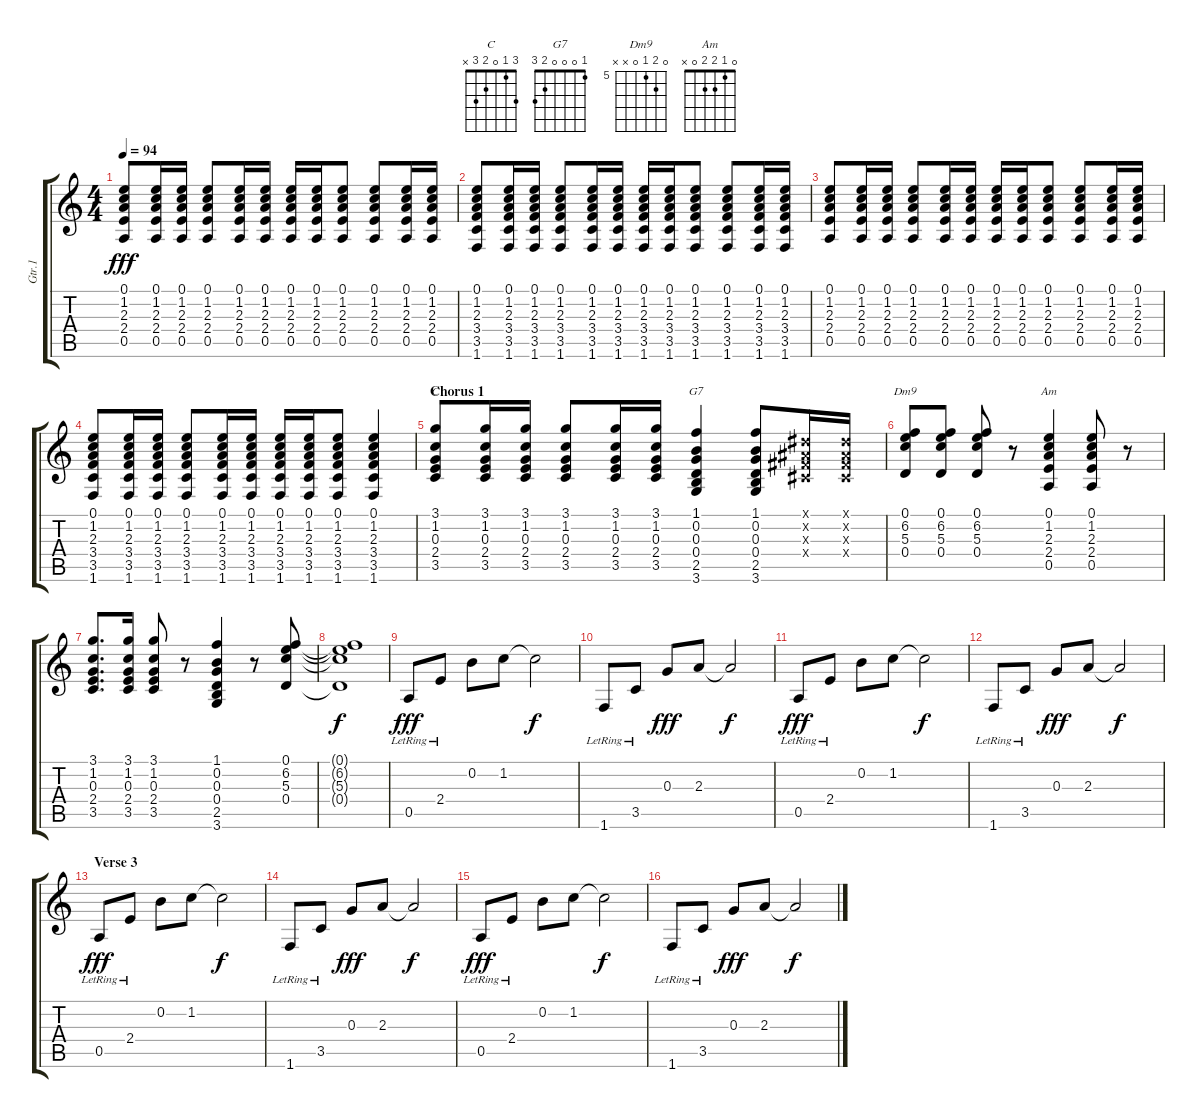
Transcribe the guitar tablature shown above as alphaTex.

\track ("Gtr.1 " "Gtr.1 ") {instrument electricguitarclean}
\staff {score tabs}
\tuning (E4 B3 G3 D3 A2 E2) {hide}
\chord ("C" 3 1 0 2 3 x)
\chord ("G7" 1 0 0 0 2 3)
\chord ("Dm9" 0 6 5 0 x x) {firstfret 5}
\chord ("Am" 0 1 2 2 0 x)
\ts (4 4)
\tempo 94
\clef g2
\ks c
(0.1 1.2 2.3 2.4 0.5).8{dy fff} (0.1 1.2 2.3 2.4 0.5).16 (0.1 1.2 2.3 2.4 0.5).16 (0.1 1.2 2.3 2.4 0.5).8 (0.1 1.2 2.3 2.4 0.5).16 (0.1 1.2 2.3 2.4 0.5).16 (0.1 1.2 2.3 2.4 0.5).16 (0.1 1.2 2.3 2.4 0.5).16 (0.1 1.2 2.3 2.4 0.5).8 (0.1 1.2 2.3 2.4 0.5).8 (0.1 1.2 2.3 2.4 0.5).16 (0.1 1.2 2.3 2.4 0.5).16 |
(0.1 1.2 2.3 3.4 3.5 1.6).8 (0.1 1.2 2.3 3.4 3.5 1.6).16 (0.1 1.2 2.3 3.4 3.5 1.6).16 (0.1 1.2 2.3 3.4 3.5 1.6).8 (0.1 1.2 2.3 3.4 3.5 1.6).16 (0.1 1.2 2.3 3.4 3.5 1.6).16 (0.1 1.2 2.3 3.4 3.5 1.6).16 (0.1 1.2 2.3 3.4 3.5 1.6).16 (0.1 1.2 2.3 3.4 3.5 1.6).8 (0.1 1.2 2.3 3.4 3.5 1.6).8 (0.1 1.2 2.3 3.4 3.5 1.6).16 (0.1 1.2 2.3 3.4 3.5 1.6).16 |
(0.1 1.2 2.3 2.4 0.5).8 (0.1 1.2 2.3 2.4 0.5).16 (0.1 1.2 2.3 2.4 0.5).16 (0.1 1.2 2.3 2.4 0.5).8 (0.1 1.2 2.3 2.4 0.5).16 (0.1 1.2 2.3 2.4 0.5).16 (0.1 1.2 2.3 2.4 0.5).16 (0.1 1.2 2.3 2.4 0.5).16 (0.1 1.2 2.3 2.4 0.5).8 (0.1 1.2 2.3 2.4 0.5).8 (0.1 1.2 2.3 2.4 0.5).16 (0.1 1.2 2.3 2.4 0.5).16 |
(0.1 1.2 2.3 3.4 3.5 1.6).8 (0.1 1.2 2.3 3.4 3.5 1.6).16 (0.1 1.2 2.3 3.4 3.5 1.6).16 (0.1 1.2 2.3 3.4 3.5 1.6).8 (0.1 1.2 2.3 3.4 3.5 1.6).16 (0.1 1.2 2.3 3.4 3.5 1.6).16 (0.1 1.2 2.3 3.4 3.5 1.6).16 (0.1 1.2 2.3 3.4 3.5 1.6).16 (0.1 1.2 2.3 3.4 3.5 1.6).8 (0.1 1.2 2.3 3.4 3.5 1.6).4 |
\section ("" "Chorus 1")
(3.1 1.2 0.3 2.4 3.5).8{ch "C"} (3.1 1.2 0.3 2.4 3.5).16 (3.1 1.2 0.3 2.4 3.5).16 (3.1 1.2 0.3 2.4 3.5).8 (3.1 1.2 0.3 2.4 3.5).16 (3.1 1.2 0.3 2.4 3.5).16 (1.1 0.2 0.3 0.4 2.5 3.6).4{ch "G7"} (1.1 0.2 0.3 0.4 2.5 3.6).8 (-1.1{x} -1.2{x} -1.3{x} -1.4{x}).16 (-1.1{x} -1.2{x} -1.3{x} -1.4{x}).16 |
(0.1 6.2 5.3 0.4).8{ch "Dm9"} (0.1 6.2 5.3 0.4).8 (0.1 6.2 5.3 0.4).8 r.8 (0.1 1.2 2.3 2.4 0.5).4{ch "Am"} (0.1 1.2 2.3 2.4 0.5).8 r.8 |
(3.1 1.2 0.3 2.4 3.5).8{d} (3.1 1.2 0.3 2.4 3.5).16 (3.1 1.2 0.3 2.4 3.5).8 r.8 (1.1 0.2 0.3 0.4 2.5 3.6).4 r.8 (0.1 6.2 5.3 0.4).8 |
(0.1{t} 6.2{t} 5.3{t} 0.4{t}).1{dy f} |
0.5{lr}.8{dy fff} 2.4{lr}.8 0.2.8 1.2.8 1.2{t}.2{dy f} |
1.6{lr}.8 3.5{lr}.8 0.3.8{dy fff} 2.3.8 2.3{t}.2{dy f} |
0.5{lr}.8{dy fff} 2.4{lr}.8 0.2.8 1.2.8 1.2{t}.2{dy f} |
1.6{lr}.8 3.5{lr}.8 0.3.8{dy fff} 2.3.8 2.3{t}.2{dy f} |
\section ("" "Verse 3")
0.5{lr}.8{dy fff} 2.4{lr}.8 0.2.8 1.2.8 1.2{t}.2{dy f} |
1.6{lr}.8 3.5{lr}.8 0.3.8{dy fff} 2.3.8 2.3{t}.2{dy f} |
0.5{lr}.8{dy fff} 2.4{lr}.8 0.2.8 1.2.8 1.2{t}.2{dy f} |
1.6{lr}.8 3.5{lr}.8 0.3.8{dy fff} 2.3.8 2.3{t}.2{dy f}
